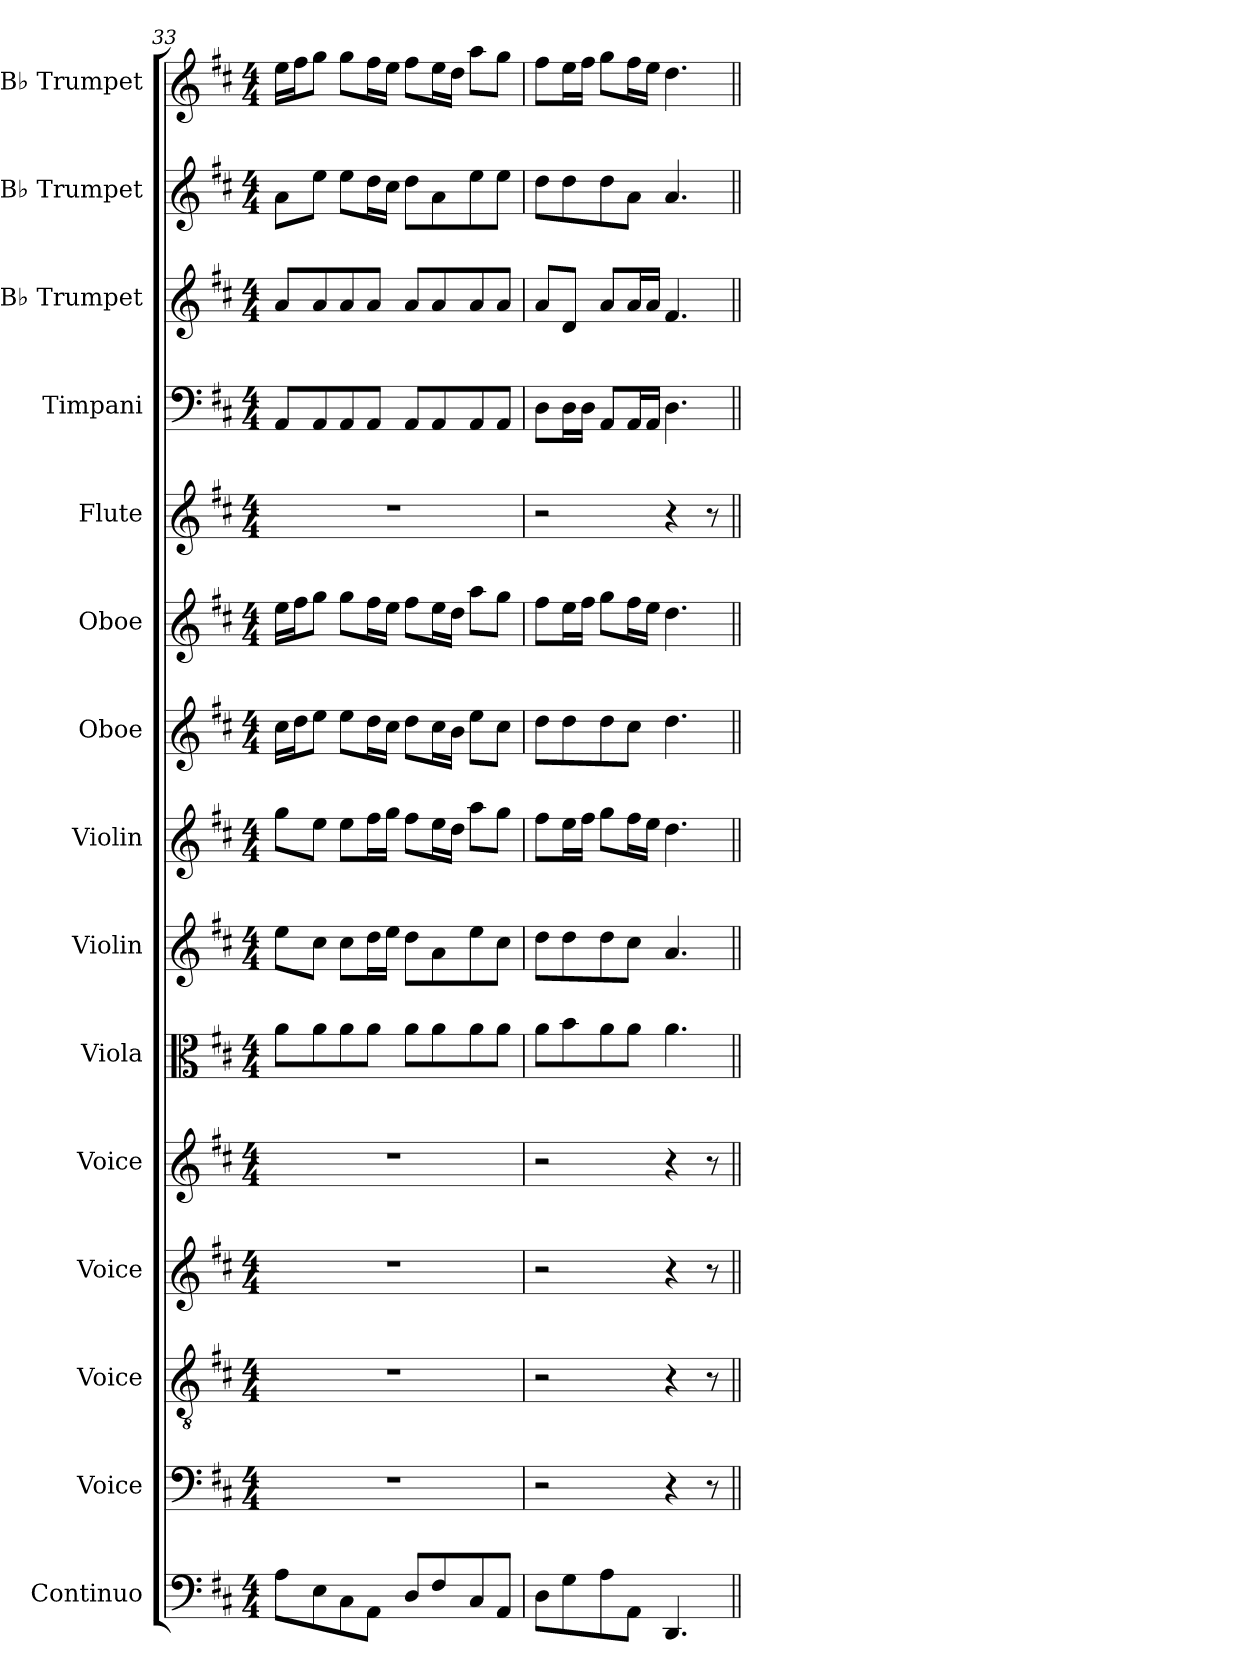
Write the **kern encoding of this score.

**kern	**kern	**kern	**kern	**kern	**kern	**kern	**kern	**kern	**kern	**kern	**kern	**kern	**kern	**kern
*part15	*part14	*part13	*part12	*part11	*part10	*part9	*part8	*part7	*part6	*part5	*part4	*part3	*part2	*part1
*staff15	*staff14	*staff13	*staff12	*staff11	*staff10	*staff9	*staff8	*staff7	*staff6	*staff5	*staff4	*staff3	*staff2	*staff1
*I"Continuo	*I"Voice	*I"Voice	*I"Voice	*I"Voice	*I"Viola	*I"Violin	*I"Violin	*I"Oboe	*I"Oboe	*I"Flute	*I"Timpani	*I"B♭ Trumpet	*I"B♭ Trumpet	*I"B♭ Trumpet
*I'Cont.	*I'V	*I'V	*I'V	*I'V	*I'Vla.	*I'Vln.	*I'Vln.	*I'Ob.	*I'Ob.	*I'Fl.	*I'Timp.	*I'B♭ Tpt.	*I'B♭ Tpt.	*I'B♭ Tpt.
*clefF4	*clefF4	*clefGv2	*clefG2	*clefG2	*clefC3	*clefG2	*clefG2	*clefG2	*clefG2	*clefG2	*clefF4	*clefG2	*clefG2	*clefG2
*k[f#c#]	*k[f#c#]	*k[f#c#]	*k[f#c#]	*k[f#c#]	*k[f#c#]	*k[f#c#]	*k[f#c#]	*k[f#c#]	*k[f#c#]	*k[f#c#]	*k[f#c#]	*k[f#c#]	*k[f#c#]	*k[f#c#]
*M4/4	*M4/4	*M4/4	*M4/4	*M4/4	*M4/4	*M4/4	*M4/4	*M4/4	*M4/4	*M4/4	*M4/4	*M4/4	*M4/4	*M4/4
=33	=33	=33	=33	=33	=33	=33	=33	=33	=33	=33	=33	=33	=33	=33
8AL	1r	1r	1r	1r	8aL	8eeL	8ggL	16cc#LL	16eeLL	1r	8AAL	8aL	8aL	16eeLL
.	.	.	.	.	.	.	.	16ddJ	16ff#J	.	.	.	.	16ff#J
8E	.	.	.	.	8a	8cc#J	8eeJ	8eeJ	8ggJ	.	8AA	8a	8eeJ	8ggJ
8C#	.	.	.	.	8a	8cc#L	8eeL	8eeL	8ggL	.	8AA	8a	8eeL	8ggL
8AAJ	.	.	.	.	8aJ	16ddL	16ff#L	16ddL	16ff#L	.	8AAJ	8aJ	16ddL	16ff#L
.	.	.	.	.	.	16eeJJ	16ggJJ	16cc#JJ	16eeJJ	.	.	.	16cc#JJ	16eeJJ
8DL	.	.	.	.	8aL	8ddL	8ff#L	8ddL	8ff#L	.	8AAL	8aL	8ddL	8ff#L
8F#	.	.	.	.	8a	8a	16eeL	16cc#L	16eeL	.	8AA	8a	8a	16eeL
.	.	.	.	.	.	.	16ddJJ	16bJJ	16ddJJ	.	.	.	.	16ddJJ
8C#	.	.	.	.	8a	8ee	8aaL	8eeL	8aaL	.	8AA	8a	8ee	8aaL
8AAJ	.	.	.	.	8aJ	8cc#J	8ggJ	8cc#J	8ggJ	.	8AAJ	8aJ	8eeJ	8ggJ
=34	=34	=34	=34	=34	=34	=34	=34	=34	=34	=34	=34	=34	=34	=34
8DL	2r	2r	2r	2r	8aL	8ddL	8ff#L	8ddL	8ff#L	2r	8DL	8aL	8ddL	8ff#L
8G	.	.	.	.	8b	8dd	16eeL	8dd	16eeL	.	16DL	8dJ	8dd	16eeL
.	.	.	.	.	.	.	16ff#JJ	.	16ff#JJ	.	16DJJ	.	.	16ff#JJ
8A	.	.	.	.	8a	8dd	8ggL	8dd	8ggL	.	8AAL	8aL	8dd	8ggL
8AAJ	.	.	.	.	8aJ	8cc#J	16ff#L	8cc#J	16ff#L	.	16AAL	16aL	8aJ	16ff#L
.	.	.	.	.	.	.	16eeJJ	.	16eeJJ	.	16AAJJ	16aJJ	.	16eeJJ
4.DD	4r	4r	4r	4r	4.a	4.a	4.dd	4.dd	4.dd	4r	4.D	4.f#	4.a	4.dd
.	8r	8r	8r	8r	.	.	.	.	.	8r	.	.	.	.
=||	=||	=||	=||	=||	=||	=||	=||	=||	=||	=||	=||	=||	=||	=||
*-	*-	*-	*-	*-	*-	*-	*-	*-	*-	*-	*-	*-	*-	*-
